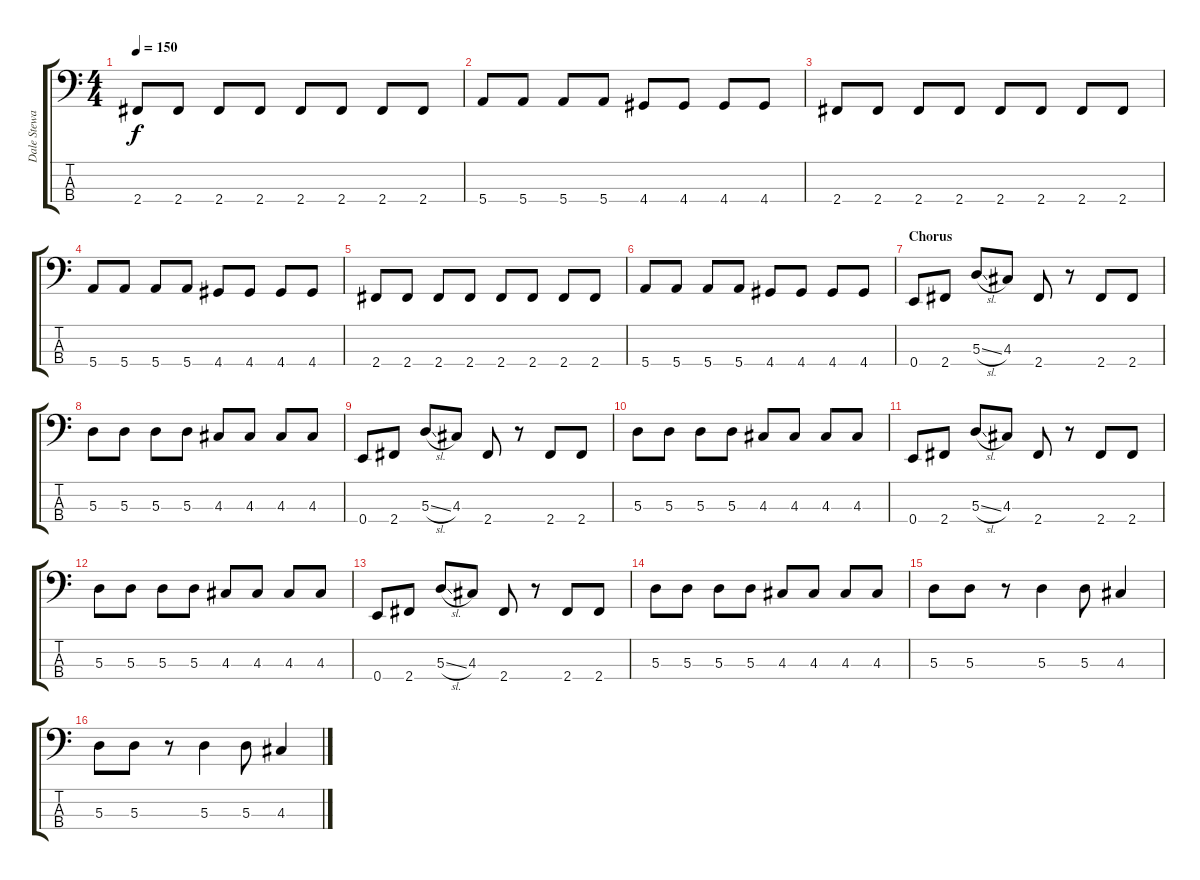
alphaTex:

\track ("Dale Stewart" "Dale Stewa") {instrument electricbasspick}
\staff {score tabs}
\tuning (G2 D2 A1 E1) {hide}
\ts (4 4)
\tempo 150
\clef f4
\ks c
2.4.8{dy f} 2.4.8 2.4.8 2.4.8 2.4.8 2.4.8 2.4.8 2.4.8 |
5.4.8 5.4.8 5.4.8 5.4.8 4.4.8 4.4.8 4.4.8 4.4.8 |
2.4.8 2.4.8 2.4.8 2.4.8 2.4.8 2.4.8 2.4.8 2.4.8 |
5.4.8 5.4.8 5.4.8 5.4.8 4.4.8 4.4.8 4.4.8 4.4.8 |
2.4.8 2.4.8 2.4.8 2.4.8 2.4.8 2.4.8 2.4.8 2.4.8 |
5.4.8 5.4.8 5.4.8 5.4.8 4.4.8 4.4.8 4.4.8 4.4.8 |
\section ("" "Chorus")
0.4.8 2.4.8 5.3{sl}.8 4.3.8 2.4.8 r.8 2.4.8 2.4.8 |
5.3.8 5.3.8 5.3.8 5.3.8 4.3.8 4.3.8 4.3.8 4.3.8 |
0.4.8 2.4.8 5.3{sl}.8 4.3.8 2.4.8 r.8 2.4.8 2.4.8 |
5.3.8 5.3.8 5.3.8 5.3.8 4.3.8 4.3.8 4.3.8 4.3.8 |
0.4.8 2.4.8 5.3{sl}.8 4.3.8 2.4.8 r.8 2.4.8 2.4.8 |
5.3.8 5.3.8 5.3.8 5.3.8 4.3.8 4.3.8 4.3.8 4.3.8 |
0.4.8 2.4.8 5.3{sl}.8 4.3.8 2.4.8 r.8 2.4.8 2.4.8 |
5.3.8 5.3.8 5.3.8 5.3.8 4.3.8 4.3.8 4.3.8 4.3.8 |
5.3.8{instrument slapbass1} 5.3.8 r.8 5.3.4 5.3.8 4.3.4 |
5.3.8 5.3.8 r.8 5.3.4 5.3.8 4.3.4
